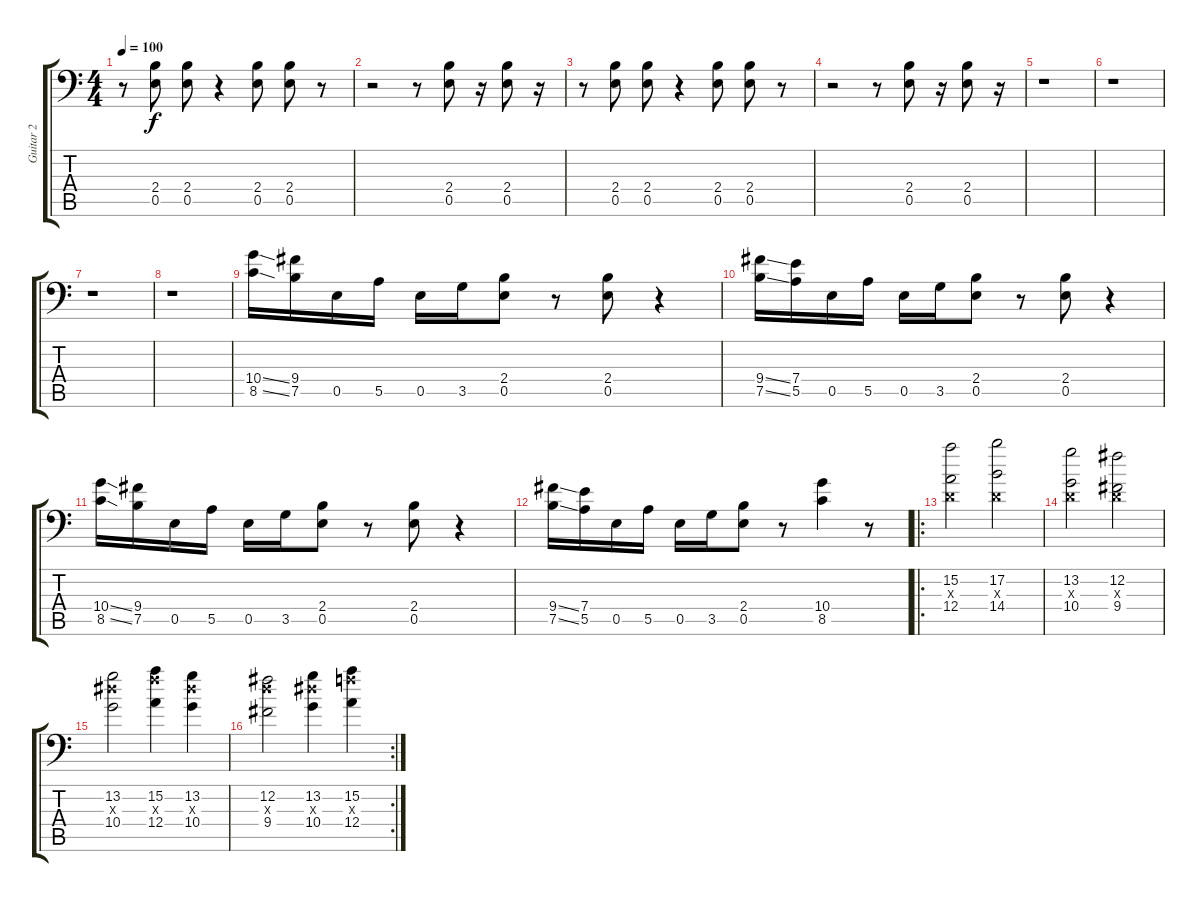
\track ("Guitar 2" "Guitar 2") {instrument electricguitarclean}
\staff {score tabs}
\tuning (B3 Gb3 D3 A2 E2 A1) {hide}
\ts (4 4)
\tempo 100
\clef f4
\ks c
r.8{dy f} (2.4 0.5).8 (2.4 0.5).8 r.4 (2.4 0.5).8 (2.4 0.5).8 r.8 |
r.2 r.8 (2.4 0.5).8 r.16 (2.4 0.5).8 r.16 |
r.8 (2.4 0.5).8 (2.4 0.5).8 r.4 (2.4 0.5).8 (2.4 0.5).8 r.8 |
r.2 r.8 (2.4 0.5).8 r.16 (2.4 0.5).8 r.16 |
r.1 |
r.1 |
r.1 |
r.1 |
(10.4{ss} 8.5{ss}).16{instrument electricguitarclean} (9.4 7.5).16 0.5.16 5.5.16 0.5.16 3.5.16 (2.4 0.5).8 r.8 (2.4 0.5).8 r.4 |
(9.4{ss} 7.5{ss}).16 (7.4 5.5).16 0.5.16 5.5.16 0.5.16 3.5.16 (2.4 0.5).8 r.8 (2.4 0.5).8 r.4 |
(10.4{ss} 8.5{ss}).16 (9.4 7.5).16 0.5.16 5.5.16 0.5.16 3.5.16 (2.4 0.5).8 r.8 (2.4 0.5).8 r.4 |
(9.4{ss} 7.5{ss}).16 (7.4 5.5).16 0.5.16 5.5.16 0.5.16 3.5.16 (2.4 0.5).8 r.8 (10.4 8.5).4 r.8 |
\ro
(15.2 0.3{x} 12.4).2{volume 6 instrument electricguitarclean} (17.2 0.3{x} 14.4).2 |
(13.2 0.3{x} 10.4).2 (12.2 0.3{x} 9.4).2 |
(13.2 13.3{x} 10.4).2 (15.2 15.3{x} 12.4).4 (13.2 13.3{x} 10.4).4 |
\rc 2
(12.2 12.3{x} 9.4).2 (13.2 13.3{x} 10.4).4 (15.2 15.3{x} 12.4).4
